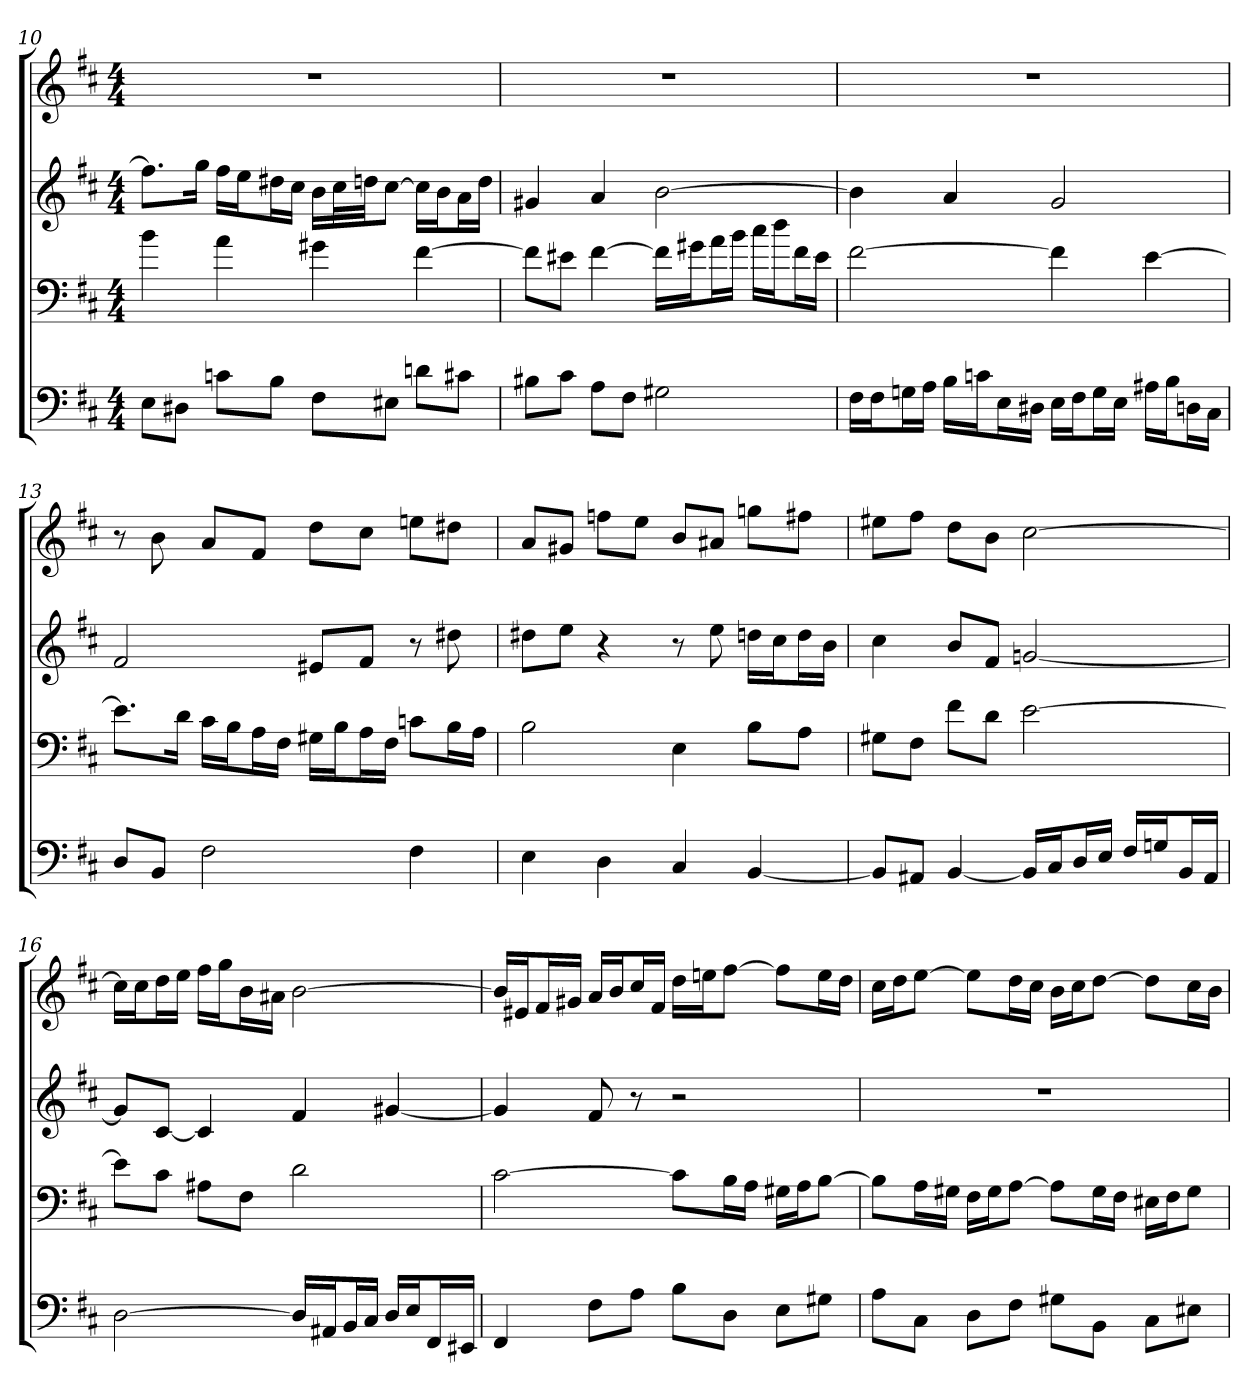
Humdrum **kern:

**kern	**kern	**kern	**kern
*part4	*part3	*part2	*part1
*staff4	*staff3	*staff2	*staff1
*clefF4	*clefF4	*clefG2	*clefG2
*k[f#c#]	*k[f#c#]	*k[f#c#]	*k[f#c#]
*b:	*b:	*b:	*b:
*M4/4	*M4/4	*M4/4	*M4/4
=10	=10	=10	=10
8E\L	4b	8.ff#\L]	1r
8D#X\J	.	.	.
.	.	16gg\Jk	.
8cn\L	4a	16ff#\LL	.
.	.	16ee\J	.
8B\J	.	16dd#X\L	.
.	.	16cc#\JJ	.
8F#\L	4g#X	16b\LL	.
.	.	32cc#\L	.
.	.	32ddn\JJ	.
8E#X\J	.	[8cc#\J	.
8dn\L	[4f#	16cc#\LL]	.
.	.	16b\J	.
8c#X\J	.	16a\L	.
.	.	16dd\JJ	.
=11	=11	=11	=11
8B#X\L	8f#\L]	4g#X	1r
8c#\J	8e#X\J	.	.
8A\L	[4f#	4a	.
8F#\J	.	.	.
2G#X	16f#\LL]	[2b	.
.	16g#X\J	.	.
.	16a\L	.	.
.	16b\JJ	.	.
.	16cc#\LL	.	.
.	16dd\J	.	.
.	16f#\L	.	.
.	16e#\JJ	.	.
=12	=12	=12	=12
16F#\LL	[2f#	4b]	1r
16F#\J	.	.	.
16Gn\L	.	.	.
16A\JJ	.	.	.
16B\LL	.	4a	.
16cn\J	.	.	.
16E\L	.	.	.
16D#X\JJ	.	.	.
16E\LL	4f#]	2g	.
16F#\J	.	.	.
16G\L	.	.	.
16E\JJ	.	.	.
16A#X\LL	[4e	.	.
16B\J	.	.	.
16Dn\L	.	.	.
16C#\JJ	.	.	.
=13	=13	=13	=13
8D/L	8.e\L]	2f#	8r
8BB/J	.	.	8b
.	16d\Jk	.	.
2F#	16c#\LL	.	8a/L
.	16B\J	.	.
.	16A\L	.	8f#/J
.	16F#\JJ	.	.
.	16G#X\LL	8e#X/L	8dd\L
.	16B\J	.	.
.	16A\L	8f#/J	8cc#\J
.	16F#\JJ	.	.
4F#	8cn\L	8r	8een\L
.	16B\L	8dd#X	8dd#X\J
.	16A\JJ	.	.
=14	=14	=14	=14
4E	2B	8dd#X\L	8a/L
.	.	8ee\J	8g#X/J
4D	.	4r	8ffn\L
.	.	.	8ee\J
4C#	4E	8r	8b/L
.	.	8ee	8a#X/J
[4BB	8B\L	16ddn\LL	8ggn\L
.	.	16cc#\J	.
.	8A\J	16dd\L	8ff#X\J
.	.	16b\JJ	.
=15	=15	=15	=15
8BB/L]	8G#X\L	4cc#	8ee#X\L
8AA#X/J	8F#\J	.	8ff#\J
[4BB	8f#\L	8b/L	8dd\L
.	8d\J	8f#/J	8b\J
16BB/LL]	[2e	[2gn	[2cc#
16C#/J	.	.	.
16D/L	.	.	.
16E/JJ	.	.	.
16F#/LL	.	.	.
16Gn/J	.	.	.
16BB/L	.	.	.
16AA#/JJ	.	.	.
=16	=16	=16	=16
[2D	8e\L]	8g/L]	16cc#\LL]
.	.	.	16cc#\J
.	8c#\J	[8c#/J	16dd\L
.	.	.	16ee\JJ
.	8A#X\L	4c#]	16ff#\LL
.	.	.	16gg\J
.	8F#\J	.	16b\L
.	.	.	16a#X\JJ
16D/LL]	2d	4f#	[2b
16AA#X/J	.	.	.
16BB/L	.	.	.
16C#/JJ	.	.	.
16D/LL	.	[4g#X	.
16E/J	.	.	.
16FF#/L	.	.	.
16EE#X/JJ	.	.	.
=17	=17	=17	=17
4FF#	[2c#	4g#]	16b/LL]
.	.	.	16e#X/J
.	.	.	16f#/L
.	.	.	16g#X/JJ
8F#\L	.	8f#	16a/LL
.	.	.	16b/J
8A\J	.	8r	16cc#/L
.	.	.	16f#/JJ
8B\L	8c#\L]	2r	16dd\LL
.	.	.	16een\J
8D\J	16B\L	.	[8ff#\J
.	16A\JJ	.	.
8E\L	16G#X\LL	.	8ff#\L]
.	16A\J	.	.
8G#X\J	[8B\J	.	16ee\L
.	.	.	16dd\JJ
=18	=18	=18	=18
8A\L	8B\L]	1r	16cc#\LL
.	.	.	16dd\J
8C#\J	16A\L	.	[8ee\J
.	16G#X\JJ	.	.
8D\L	16F#\LL	.	8ee\L]
.	16G#\J	.	.
8F#\J	[8A\J	.	16dd\L
.	.	.	16cc#\JJ
8G#X\L	8A\L]	.	16b\LL
.	.	.	16cc#\J
8BB\J	16G#\L	.	[8dd\J
.	16F#\JJ	.	.
8C#\L	16E#X\LL	.	8dd\L]
.	16F#\J	.	.
8E#X\J	8G#\J	.	16cc#\L
.	.	.	16b\JJ
=	=	=	=
*-	*-	*-	*-
